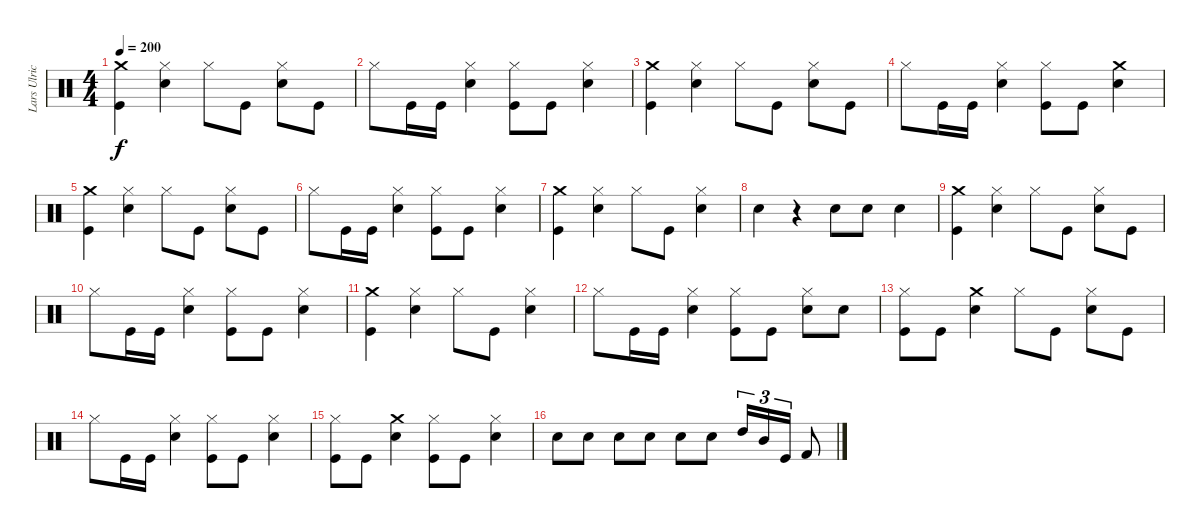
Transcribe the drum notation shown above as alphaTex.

\track ("Lars Ulrich (Drums)" "Lars Ulric") {instrument percussion}
\staff {score}
\articulation defaults
\ts (4 4)
\tempo 200
\clef neutral
\ks c
("Kick (hit)" "Crash medium (hit)").4{dy f} ("Snare (hit) 2" "Hi-Hat (closed)").4 "Hi-Hat (closed)".8 "Kick (hit)".8 ("Snare (hit) 2" "Hi-Hat (closed)").8 "Kick (hit)".8 |
"Hi-Hat (closed)".8 "Kick (hit)".16 "Kick (hit)".16 ("Snare (hit) 2" "Hi-Hat (closed)").4 ("Kick (hit)" "Hi-Hat (closed)").8 "Kick (hit)".8 ("Snare (hit) 2" "Hi-Hat (closed)").4 |
("Kick (hit)" "Crash medium (hit)").4 ("Hi-Hat (closed)" "Snare (hit) 2").4 "Hi-Hat (closed)".8 "Kick (hit)".8 ("Snare (hit) 2" "Hi-Hat (closed)").8 "Kick (hit)".8 |
"Hi-Hat (closed)".8 "Kick (hit)".16 "Kick (hit)".16 ("Snare (hit) 2" "Hi-Hat (closed)").4 ("Kick (hit)" "Hi-Hat (closed)").8 "Kick (hit)".8 ("Crash medium (hit)" "Snare (hit) 2").4 |
("Kick (hit)" "Crash medium (hit)").4 ("Hi-Hat (closed)" "Snare (hit) 2").4 "Hi-Hat (closed)".8 "Kick (hit)".8 ("Snare (hit) 2" "Hi-Hat (closed)").8 "Kick (hit)".8 |
"Hi-Hat (closed)".8 "Kick (hit)".16 "Kick (hit)".16 ("Snare (hit) 2" "Hi-Hat (closed)").4 ("Kick (hit)" "Hi-Hat (closed)").8 "Kick (hit)".8 ("Snare (hit) 2" "Hi-Hat (closed)").4 |
("Kick (hit)" "Crash medium (hit)").4 ("Hi-Hat (closed)" "Snare (hit) 2").4 "Hi-Hat (closed)".8 "Kick (hit)".8 ("Snare (hit) 2" "Hi-Hat (closed)").4 |
"Snare (hit) 2".4 r.4 "Snare (hit) 2".8 "Snare (hit) 2".8 "Snare (hit) 2".4 |
("Kick (hit)" "Crash medium (hit)").4 ("Hi-Hat (closed)" "Snare (hit) 2").4 "Hi-Hat (closed)".8 "Kick (hit)".8 ("Snare (hit) 2" "Hi-Hat (closed)").8 "Kick (hit)".8 |
"Hi-Hat (closed)".8 "Kick (hit)".16 "Kick (hit)".16 ("Snare (hit) 2" "Hi-Hat (closed)").4 ("Kick (hit)" "Hi-Hat (closed)").8 "Kick (hit)".8 ("Snare (hit) 2" "Hi-Hat (closed)").4 |
("Kick (hit)" "Crash medium (hit)").4 ("Hi-Hat (closed)" "Snare (hit) 2").4 "Hi-Hat (closed)".8 "Kick (hit)".8 ("Snare (hit) 2" "Hi-Hat (closed)").4 |
"Hi-Hat (closed)".8 "Kick (hit)".16 "Kick (hit)".16 ("Snare (hit) 2" "Hi-Hat (closed)").4 ("Kick (hit)" "Hi-Hat (closed)").8 "Kick (hit)".8 ("Snare (hit) 2" "Hi-Hat (closed)").8 "Snare (hit) 2".8 |
("Kick (hit)" "Hi-Hat (closed)").8 "Kick (hit)".8 ("Crash medium (hit)" "Snare (hit) 2").4 "Hi-Hat (closed)".8 "Kick (hit)".8 ("Snare (hit) 2" "Hi-Hat (closed)").8 "Kick (hit)".8 |
"Hi-Hat (closed)".8 "Kick (hit)".16 "Kick (hit)".16 ("Snare (hit) 2" "Hi-Hat (closed)").4 ("Kick (hit)" "Hi-Hat (closed)").8 "Kick (hit)".8 ("Snare (hit) 2" "Hi-Hat (closed)").4 |
("Kick (hit)" "Hi-Hat (closed)").8 "Kick (hit)".8 ("Snare (hit) 2" "Crash medium (hit)").4 ("Kick (hit)" "Hi-Hat (closed)").8 "Kick (hit)".8 ("Snare (hit) 2" "Hi-Hat (closed)").4 |
"Snare (hit) 2".8 "Snare (hit) 2".8 "Snare (hit) 2".8 "Snare (hit) 2".8 "Snare (hit) 2".8 "Snare (hit) 2".8 "High Tom (hit)".16{tu (3 2)} "Mid Tom (hit)".16{tu (3 2)} "Kick (hit)".16{tu (3 2)} "Kick (hit) 2".8
